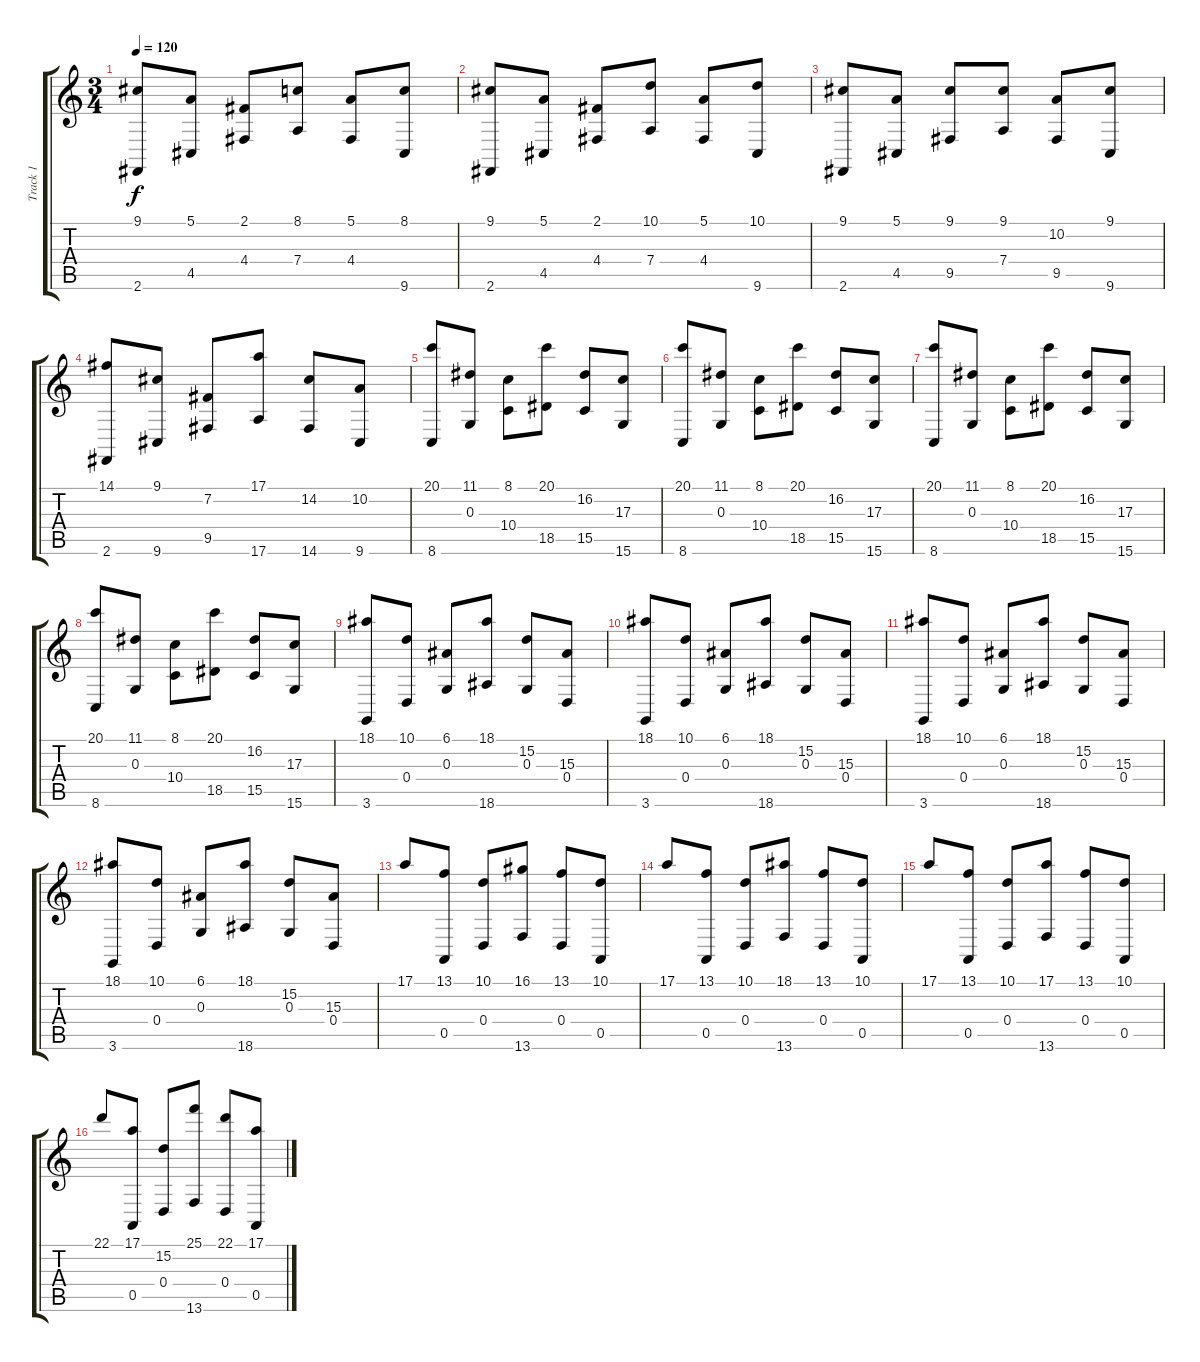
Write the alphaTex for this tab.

\track ("Track 1" "Track 1") {instrument acousticgrandpiano}
\staff {score tabs}
\tuning (E4 B3 G3 D3 A2 E2) {hide}
\ts (3 4)
\tempo 120
\clef g2
\ks c
(9.1 2.6).8{dy f instrument acousticgrandpiano} (5.1 4.5).8 (2.1 4.4).8 (8.1 7.4).8 (5.1 4.4).8 (8.1 9.6).8 |
(9.1 2.6).8 (5.1 4.5).8 (2.1 4.4).8 (10.1 7.4).8 (5.1 4.4).8 (10.1 9.6).8 |
(9.1 2.6).8 (5.1 4.5).8 (9.1 9.5).8 (9.1 7.4).8 (10.2 9.5).8 (9.1 9.6).8 |
(14.1 2.6).8 (9.1 9.6).8 (7.2 9.5).8 (17.1 17.6).8 (14.2 14.6).8 (10.2 9.6).8 |
(20.1 8.6).8 (11.1 0.3).8 (8.1 10.4).8 (20.1 18.5).8 (16.2 15.5).8 (17.3 15.6).8 |
(20.1 8.6).8 (11.1 0.3).8 (8.1 10.4).8 (20.1 18.5).8 (16.2 15.5).8 (17.3 15.6).8 |
(20.1 8.6).8 (11.1 0.3).8 (8.1 10.4).8 (20.1 18.5).8 (16.2 15.5).8 (17.3 15.6).8 |
(20.1 8.6).8 (11.1 0.3).8 (8.1 10.4).8 (20.1 18.5).8 (16.2 15.5).8 (17.3 15.6).8 |
(18.1 3.6).8 (10.1 0.4).8 (6.1 0.3).8 (18.1 18.6).8 (15.2 0.3).8 (15.3 0.4).8 |
(18.1 3.6).8 (10.1 0.4).8 (6.1 0.3).8 (18.1 18.6).8 (15.2 0.3).8 (15.3 0.4).8 |
(18.1 3.6).8 (10.1 0.4).8 (6.1 0.3).8 (18.1 18.6).8 (15.2 0.3).8 (15.3 0.4).8 |
(18.1 3.6).8 (10.1 0.4).8 (6.1 0.3).8 (18.1 18.6).8 (15.2 0.3).8 (15.3 0.4).8 |
17.1.8 (13.1 0.5).8 (10.1 0.4).8 (16.1 13.6).8 (13.1 0.4).8 (10.1 0.5).8 |
17.1.8 (13.1 0.5).8 (10.1 0.4).8 (18.1 13.6).8 (13.1 0.4).8 (10.1 0.5).8 |
17.1.8 (13.1 0.5).8 (10.1 0.4).8 (17.1 13.6).8 (13.1 0.4).8 (10.1 0.5).8 |
22.1.8 (17.1 0.5).8 (15.2 0.4).8 (25.1 13.6).8 (22.1 0.4).8 (17.1 0.5).8
